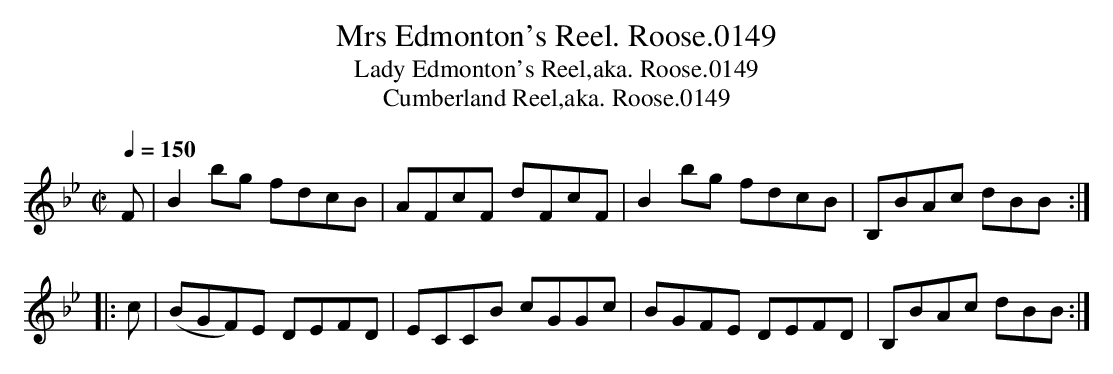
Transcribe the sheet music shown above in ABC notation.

X:1
T:Mrs Edmonton's Reel. Roose.0149
T:Lady Edmonton's Reel,aka. Roose.0149
T:Cumberland Reel,aka. Roose.0149
M:C|
L:1/8
Q:1/4=150
K:Bb
F|B2 bg fdcB|AFcF dFcF|B2 bg fdcB|B,BAc dBB:|
|:c|(BGF)E DEFD|ECCB cGGc|BGFE DEFD|B,BAc dBB:|
